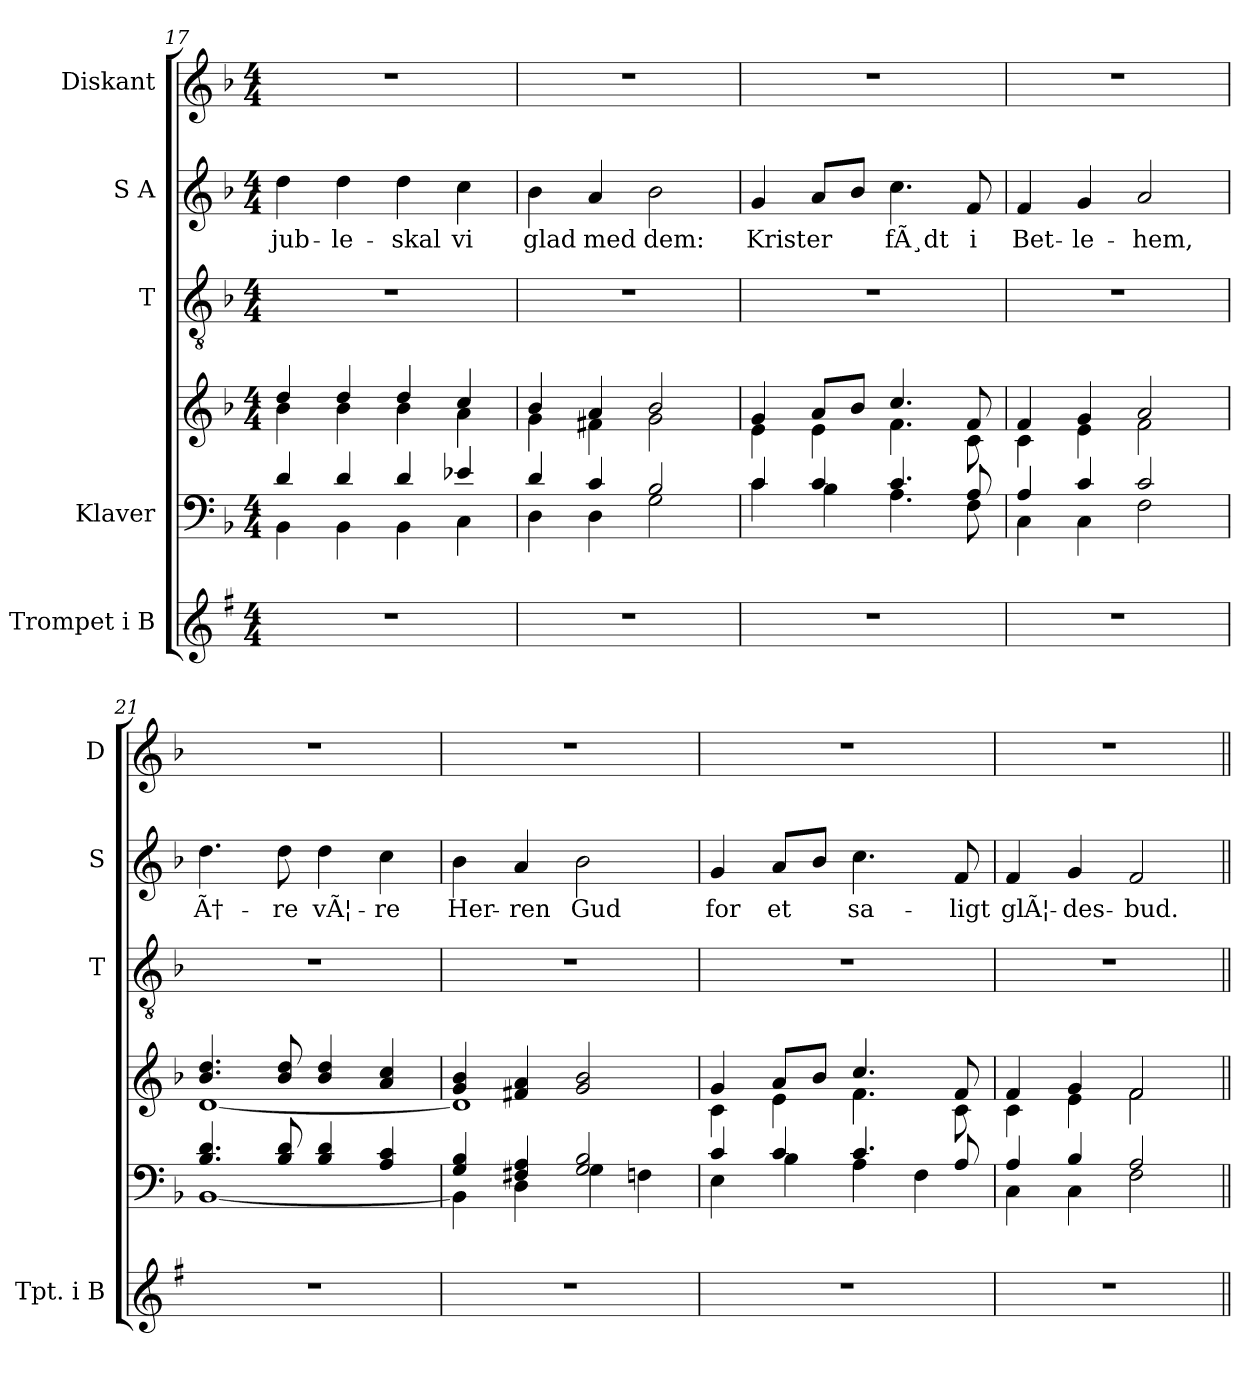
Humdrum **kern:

**kern	**kern	**kern	**kern	**kern	**text	**kern
*part5	*part4	*part4	*part3	*part2	*part2	*part1
*staff6	*staff5	*staff4	*staff3	*staff2	*staff2	*staff1
*I"Trompet  i B	*I"Klaver	*	*I"T	*I"S A	*	*I"Diskant
*I'Tpt. i B	*	*	*I'T	*I'S	*	*I'D
*clefG2	*clefF4	*clefG2	*clefGv2	*clefG2	*	*clefG2
*ITrd1c2	*	*	*	*	*	*
*k[b-]	*k[b-]	*k[b-]	*k[b-]	*k[b-]	*	*k[b-]
*M4/4	*M4/4	*M4/4	*M4/4	*M4/4	*	*M4/4
=17	=17	=17	=17	=17	=17	=17
*	*^	*^	*	*	*	*
!	!	!	!	!	!	!	!LO:LY:b	!
1r	4d/	4BB-\	4dd/	4b-\	1r	4dd\	jub-	1r
!	!	!	!	!	!	!	!LO:LY:b	!
.	4d/	4BB-\	4dd/	4b-\	.	4dd\	-le-	.
!	!	!	!	!	!	!	!LO:LY:b	!
.	4d/	4BB-\	4dd/	4b-\	.	4dd\	-skal	.
!	!	!	!	!	!	!	!LO:LY:b	!
.	4e-X/	4C\	4cc/	4a\	.	4cc\	vi	.
!!LO:PB:g=z
=18	=18	=18	=18	=18	=18	=18	=18	=18
!	!	!	!	!	!	!	!LO:LY:b	!
1r	4d/	4D\	4b-/	4g\	1r	4b-\	glad	1r
!	!	!	!	!	!	!	!LO:LY:b	!
.	4c/	4D\	4a/	4f#X\	.	4a/	med	.
!	!	!	!	!	!	!	!LO:LY:b	!
.	2B-/	2G\	2b-/	2g\	.	2b-\	dem:	.
=19	=19	=19	=19	=19	=19	=19	=19	=19
!	!	!	!	!	!	!	!LO:LY:b	!
1r	4c/	4c\	4g/	4e\	1r	4g/	Krist	1r
!	!	!	!	!	!	!	!LO:LY:b	!
.	4c/	4B-\	8a/L	4e\	.	8a/L	er	.
.	.	.	8b-/J	.	.	8b-/J	.	.
!	!	!	!	!	!	!	!LO:LY:b	!
.	4.c/	4.A\	4.cc/	4.f\	.	4.cc\	fÃ¸dt	.
!	!	!	!	!	!	!	!LO:LY:b	!
.	8A/	8F\	8f/	8c\	.	8f/	i	.
=20	=20	=20	=20	=20	=20	=20	=20	=20
!	!	!	!	!	!	!	!LO:LY:b	!
1r	4A/	4C\	4f/	4c\	1r	4f/	Bet-	1r
!	!	!	!	!	!	!	!LO:LY:b	!
.	4c/	4C\	4g/	4e\	.	4g/	-le-	.
!	!	!	!	!	!	!	!LO:LY:b	!
.	2c/	2F\	2a/	2f\	.	2a/	-hem,	.
=21	=21	=21	=21	=21	=21	=21	=21	=21
!	!	!	!	!	!	!	!LO:LY:b	!
1r	4.B-/ 4.d/	[1BB-	4.b-/ 4.dd/	[1d	1r	4.dd\	Ã†-	1r
!	!	!	!	!	!	!	!LO:LY:b	!
.	8B-/ 8d/	.	8b-/ 8dd/	.	.	8dd\	-re	.
!	!	!	!	!	!	!	!LO:LY:b	!
.	4B-/ 4d/	.	4b-/ 4dd/	.	.	4dd\	vÃ¦-	.
!	!	!	!	!	!	!	!LO:LY:b	!
.	4A/ 4c/	.	4a/ 4cc/	.	.	4cc\	-re	.
=22	=22	=22	=22	=22	=22	=22	=22	=22
!	!	!	!	!	!	!	!LO:LY:b	!
1r	4G/ 4B-/	4BB-\]	4g/ 4b-/	1d]	1r	4b-\	Her-	1r
!	!	!	!	!	!	!	!LO:LY:b	!
.	4F#X/ 4A/	4D\	4f#X/ 4a/	.	.	4a/	-ren	.
!	!	!	!	!	!	!	!LO:LY:b	!
.	2G/ 2B-/	4G\	2g/ 2b-/	.	.	2b-\	Gud	.
.	.	4Fn\	.	.	.	.	.	.
=23	=23	=23	=23	=23	=23	=23	=23	=23
!	!	!	!	!	!	!	!LO:LY:b	!
1r	4c/	4E\	4g/	4c\	1r	4g/	for	1r
!	!	!	!	!	!	!	!LO:LY:b	!
.	4c/	4B-\	8a/L	4e\	.	8a/L	et	.
.	.	.	8b-/J	.	.	8b-/J	.	.
!	!	!	!	!	!	!	!LO:LY:b	!
.	4.c/	4A\	4.cc/	4.f\	.	4.cc\	sa-	.
.	.	4F\	.	.	.	.	.	.
!	!	!	!	!	!	!	!LO:LY:b	!
.	8A/	.	8f/	8c\	.	8f/	-ligt	.
!!LO:LB:g=z
=24	=24	=24	=24	=24	=24	=24	=24	=24
!	!	!	!	!	!	!	!LO:LY:b	!
1r	4A/	4C\	4f/	4c\	1r	4f/	glÃ¦-	1r
!	!	!	!	!	!	!	!LO:LY:b	!
.	4B-/	4C\	4g/	4e\	.	4g/	-des-	.
!	!	!	!	!	!	!	!LO:LY:b	!
.	2A/	2F\	2f/	2f\	.	2f/	-bud.	.
*	*v	*v	*	*	*	*	*	*
*	*	*v	*v	*	*	*	*
=||	=||	=||	=||	=||	=||	=||
*-	*-	*-	*-	*-	*-	*-
